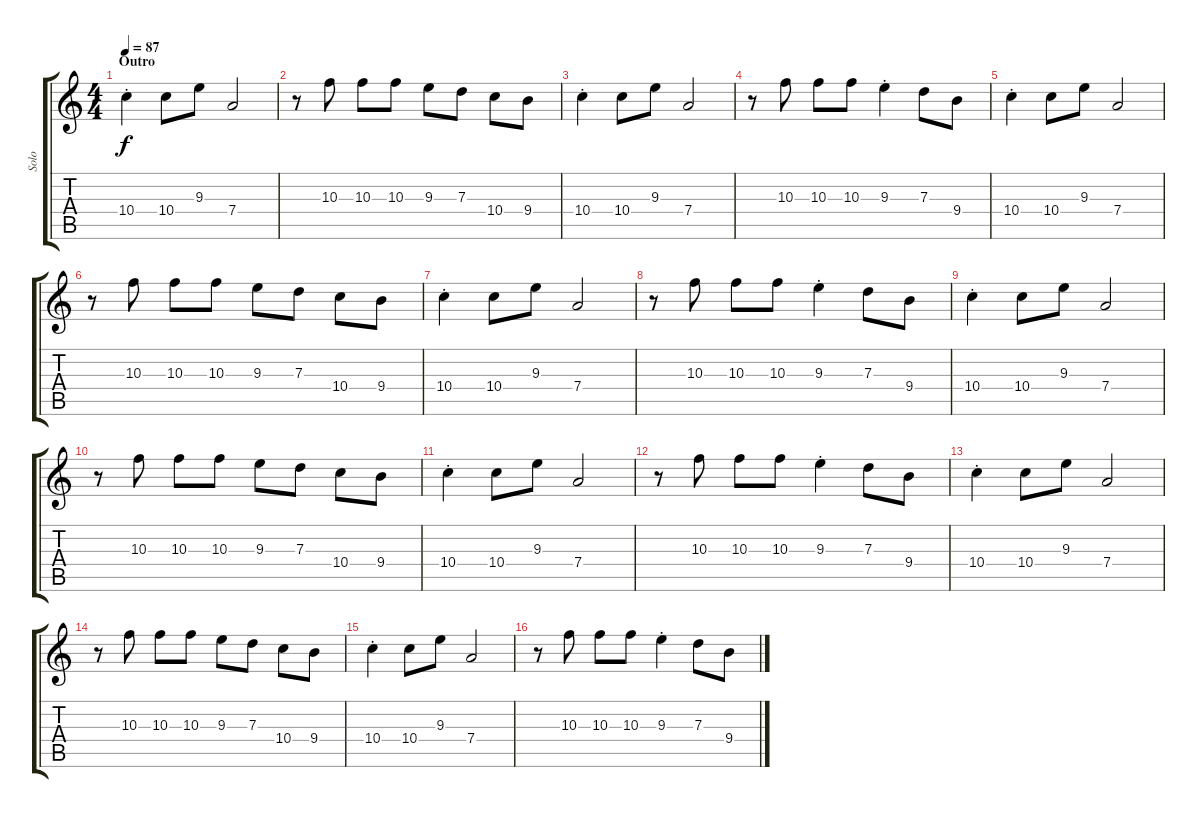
\track ("Solo" "Solo") {instrument distortionguitar}
\staff {score tabs}
\tuning (E4 B3 G3 D3 A2 E2) {hide}
\ts (4 4)
\section ("" "Outro")
\tempo 87
\clef g2
\ks c
10.4{st}.4{dy f} 10.4.8 9.3.8 7.4.2 |
r.8 10.3.8 10.3.8 10.3.8 9.3.8 7.3.8 10.4.8 9.4.8 |
10.4{st}.4 10.4.8 9.3.8 7.4.2 |
r.8 10.3.8 10.3.8 10.3.8 9.3{st}.4 7.3.8 9.4.8 |
10.4{st}.4 10.4.8 9.3.8 7.4.2 |
r.8 10.3.8 10.3.8 10.3.8 9.3.8 7.3.8 10.4.8 9.4.8 |
10.4{st}.4 10.4.8 9.3.8 7.4.2 |
r.8 10.3.8 10.3.8 10.3.8 9.3{st}.4 7.3.8 9.4.8 |
10.4{st}.4 10.4.8 9.3.8 7.4.2 |
r.8 10.3.8 10.3.8 10.3.8 9.3.8 7.3.8 10.4.8 9.4.8 |
10.4{st}.4 10.4.8 9.3.8 7.4.2 |
r.8{volume 0} 10.3.8 10.3.8 10.3.8 9.3{st}.4 7.3.8 9.4.8 |
10.4{st}.4 10.4.8 9.3.8 7.4.2 |
r.8 10.3.8 10.3.8 10.3.8 9.3.8 7.3.8 10.4.8 9.4.8 |
10.4{st}.4 10.4.8 9.3.8 7.4.2 |
r.8 10.3.8 10.3.8 10.3.8 9.3{st}.4 7.3.8 9.4.8
